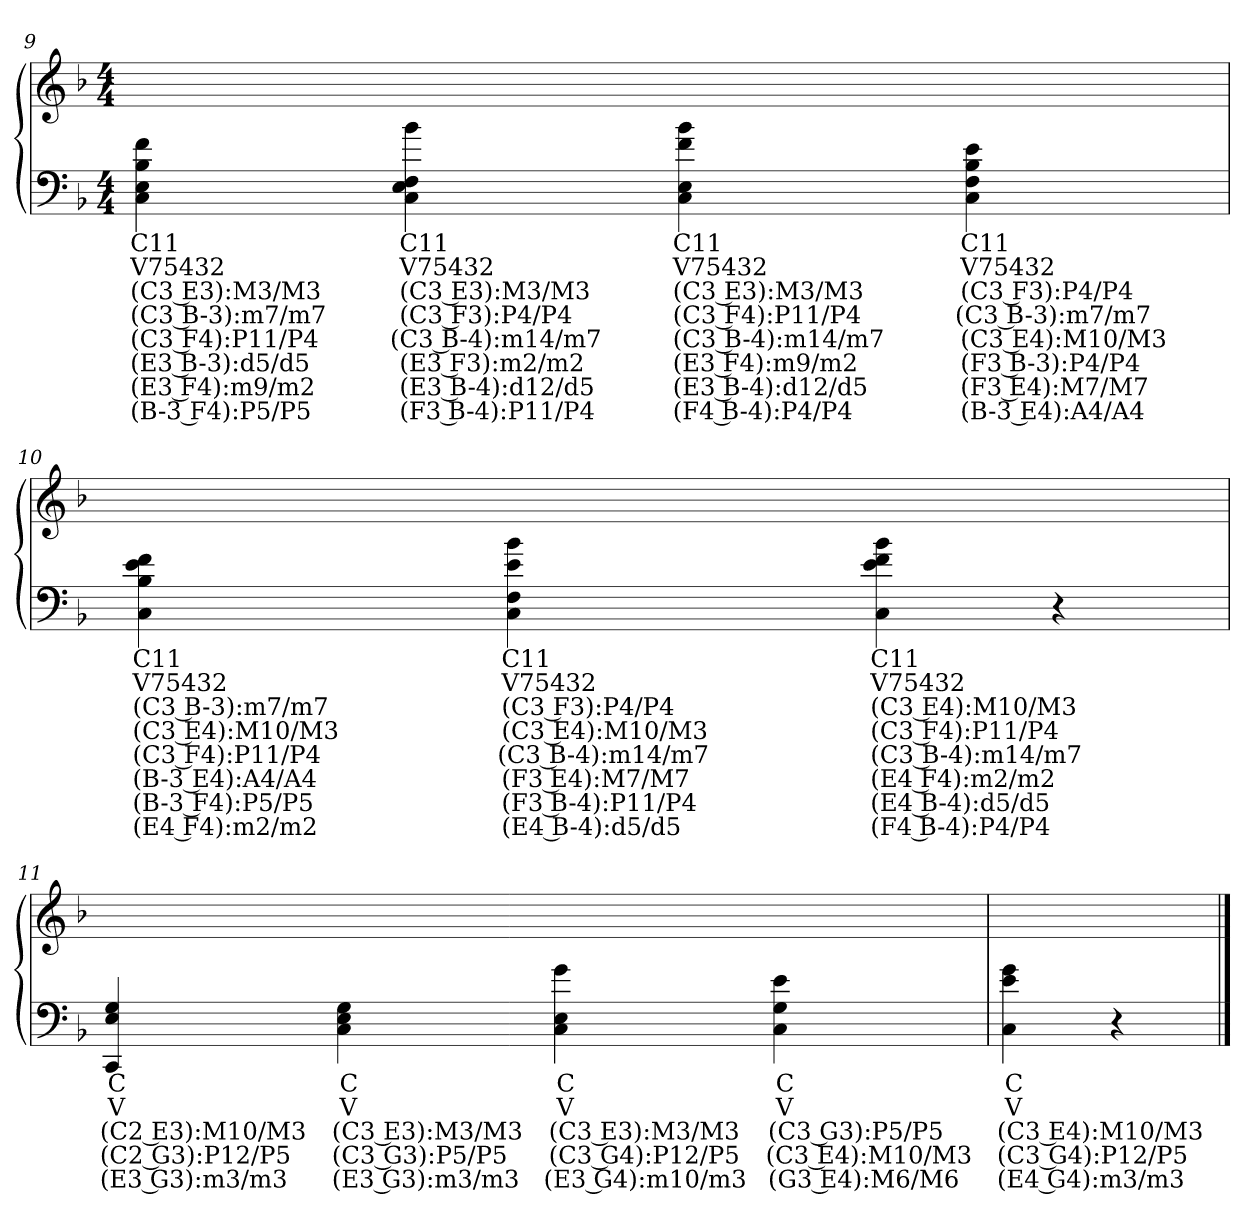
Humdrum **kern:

**kern	**text	**text	**text	**text	**text	**text	**text	**text	**kern
*part2	*part2	*part2	*part2	*part2	*part2	*part2	*part2	*part2	*part1
*staff2	*staff2	*staff2	*staff2	*staff2	*staff2	*staff2	*staff2	*staff2	*staff1
*clefF4	*	*	*	*	*	*	*	*	*clefG2
*k[b-]	*	*	*	*	*	*	*	*	*k[b-]
*F:	*	*	*	*	*	*	*	*	*F:
*M4/4	*	*	*	*	*	*	*	*	*M4/4
=9	=9	=9	=9	=9	=9	=9	=9	=9	=9
4C 4E 4B- 4f	C11	V75432	(C3 E3):M3/M3	(C3 B-3):m7/m7	(C3 F4):P11/P4	(E3 B-3):d5/d5	(E3 F4):m9/m2	(B-3 F4):P5/P5	1ryy
4C 4E 4F 4b-	C11	V75432	(C3 E3):M3/M3	(C3 F3):P4/P4	(C3 B-4):m14/m7	(E3 F3):m2/m2	(E3 B-4):d12/d5	(F3 B-4):P11/P4	.
4C 4E 4f 4b-	C11	V75432	(C3 E3):M3/M3	(C3 F4):P11/P4	(C3 B-4):m14/m7	(E3 F4):m9/m2	(E3 B-4):d12/d5	(F4 B-4):P4/P4	.
4C 4F 4B- 4e	C11	V75432	(C3 F3):P4/P4	(C3 B-3):m7/m7	(C3 E4):M10/M3	(F3 B-3):P4/P4	(F3 E4):M7/M7	(B-3 E4):A4/A4	.
=10	=10	=10	=10	=10	=10	=10	=10	=10	=10
4C 4B- 4e 4f	C11	V75432	(C3 B-3):m7/m7	(C3 E4):M10/M3	(C3 F4):P11/P4	(B-3 E4):A4/A4	(B-3 F4):P5/P5	(E4 F4):m2/m2	1ryy
4C 4F 4e 4b-	C11	V75432	(C3 F3):P4/P4	(C3 E4):M10/M3	(C3 B-4):m14/m7	(F3 E4):M7/M7	(F3 B-4):P11/P4	(E4 B-4):d5/d5	.
4C 4e 4f 4b-	C11	V75432	(C3 E4):M10/M3	(C3 F4):P11/P4	(C3 B-4):m14/m7	(E4 F4):m2/m2	(E4 B-4):d5/d5	(F4 B-4):P4/P4	.
4r	.	.	.	.	.	.	.	.	.
=11	=11	=11	=11	=11	=11	=11	=11	=11	=11
4CC 4E 4G	C	V	(C2 E3):M10/M3	(C2 G3):P12/P5	(E3 G3):m3/m3	.	.	.	1ryy
4C 4E 4G	C	V	(C3 E3):M3/M3	(C3 G3):P5/P5	(E3 G3):m3/m3	.	.	.	.
4C 4E 4g	C	V	(C3 E3):M3/M3	(C3 G4):P12/P5	(E3 G4):m10/m3	.	.	.	.
4C 4G 4e	C	V	(C3 G3):P5/P5	(C3 E4):M10/M3	(G3 E4):M6/M6	.	.	.	.
=12	=12	=12	=12	=12	=12	=12	=12	=12	=12
4C 4e 4g	C	V	(C3 E4):M10/M3	(C3 G4):P12/P5	(E4 G4):m3/m3	.	.	.	2ryy
4r	.	.	.	.	.	.	.	.	.
==	==	==	==	==	==	==	==	==	==
*-	*-	*-	*-	*-	*-	*-	*-	*-	*-
